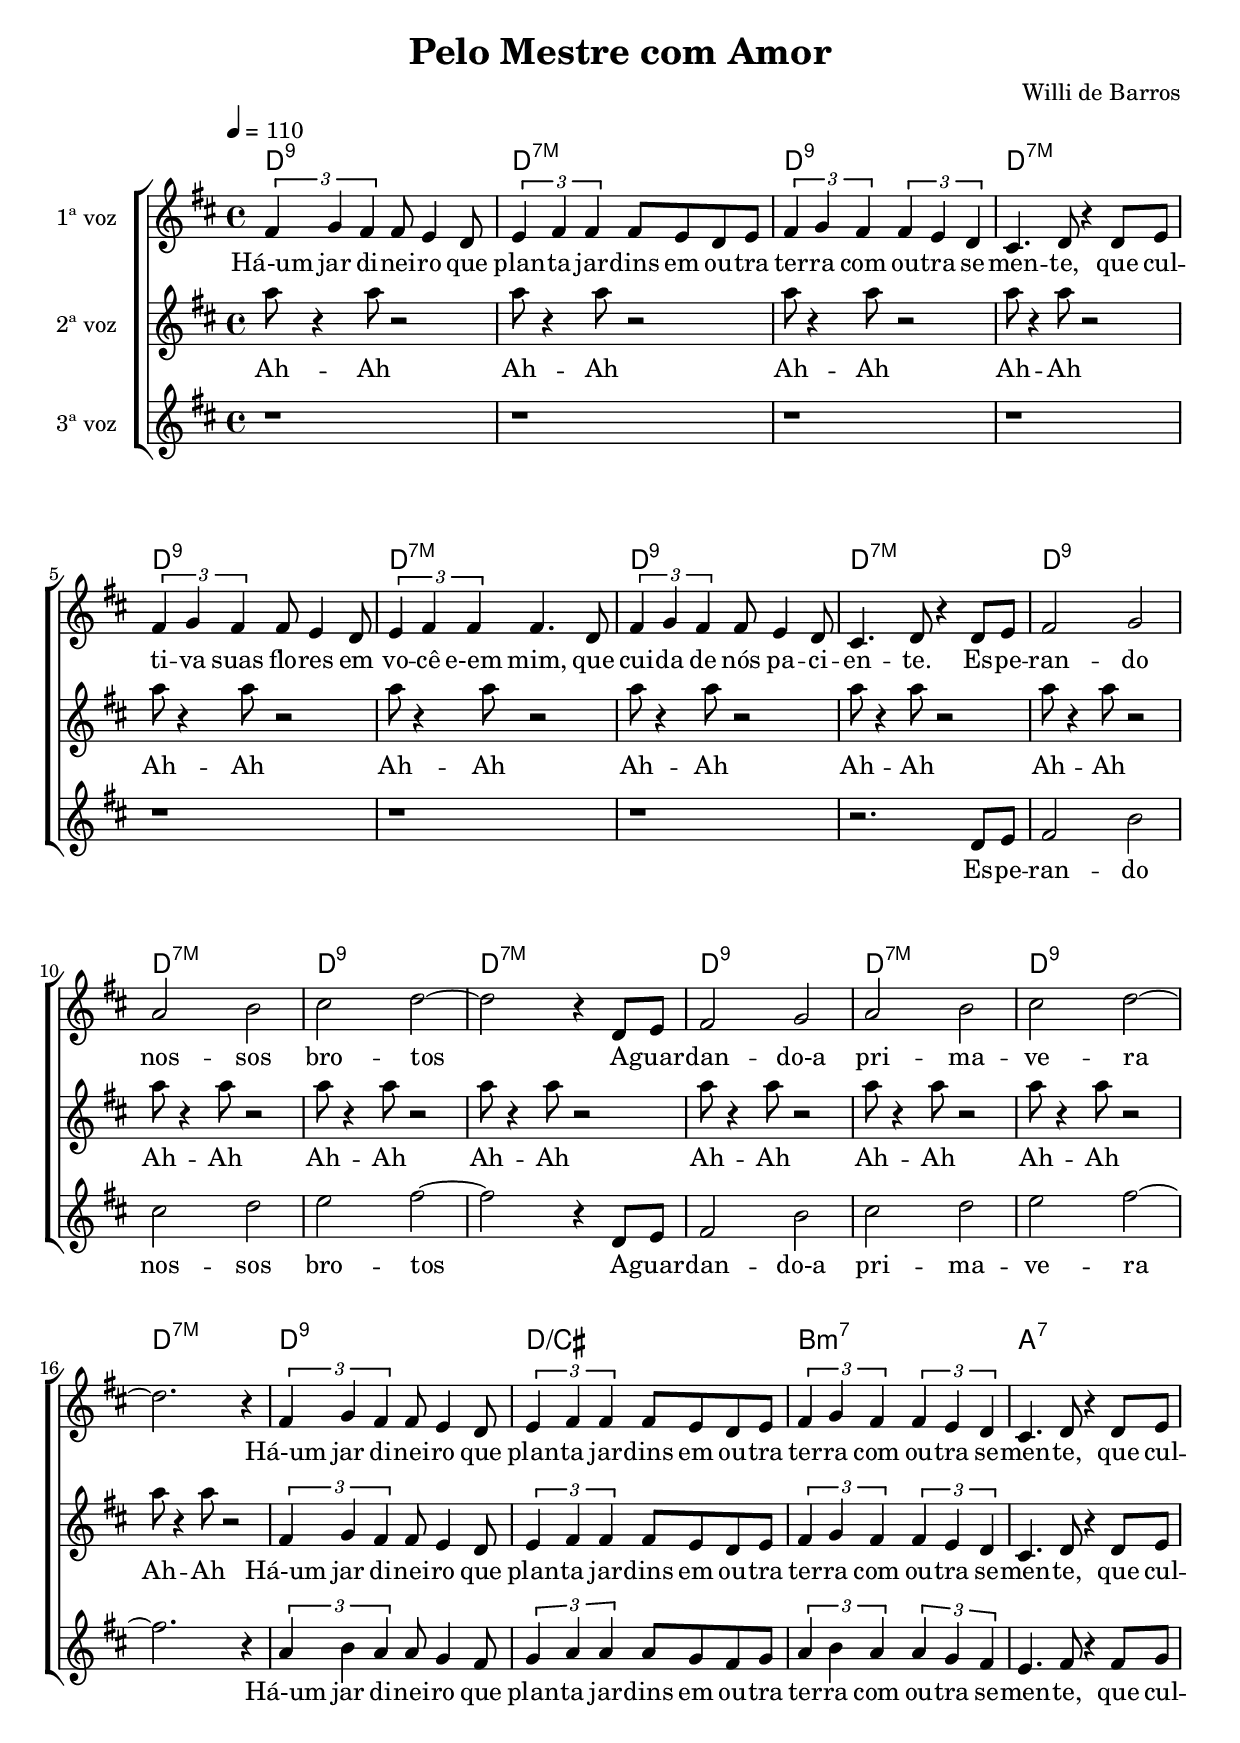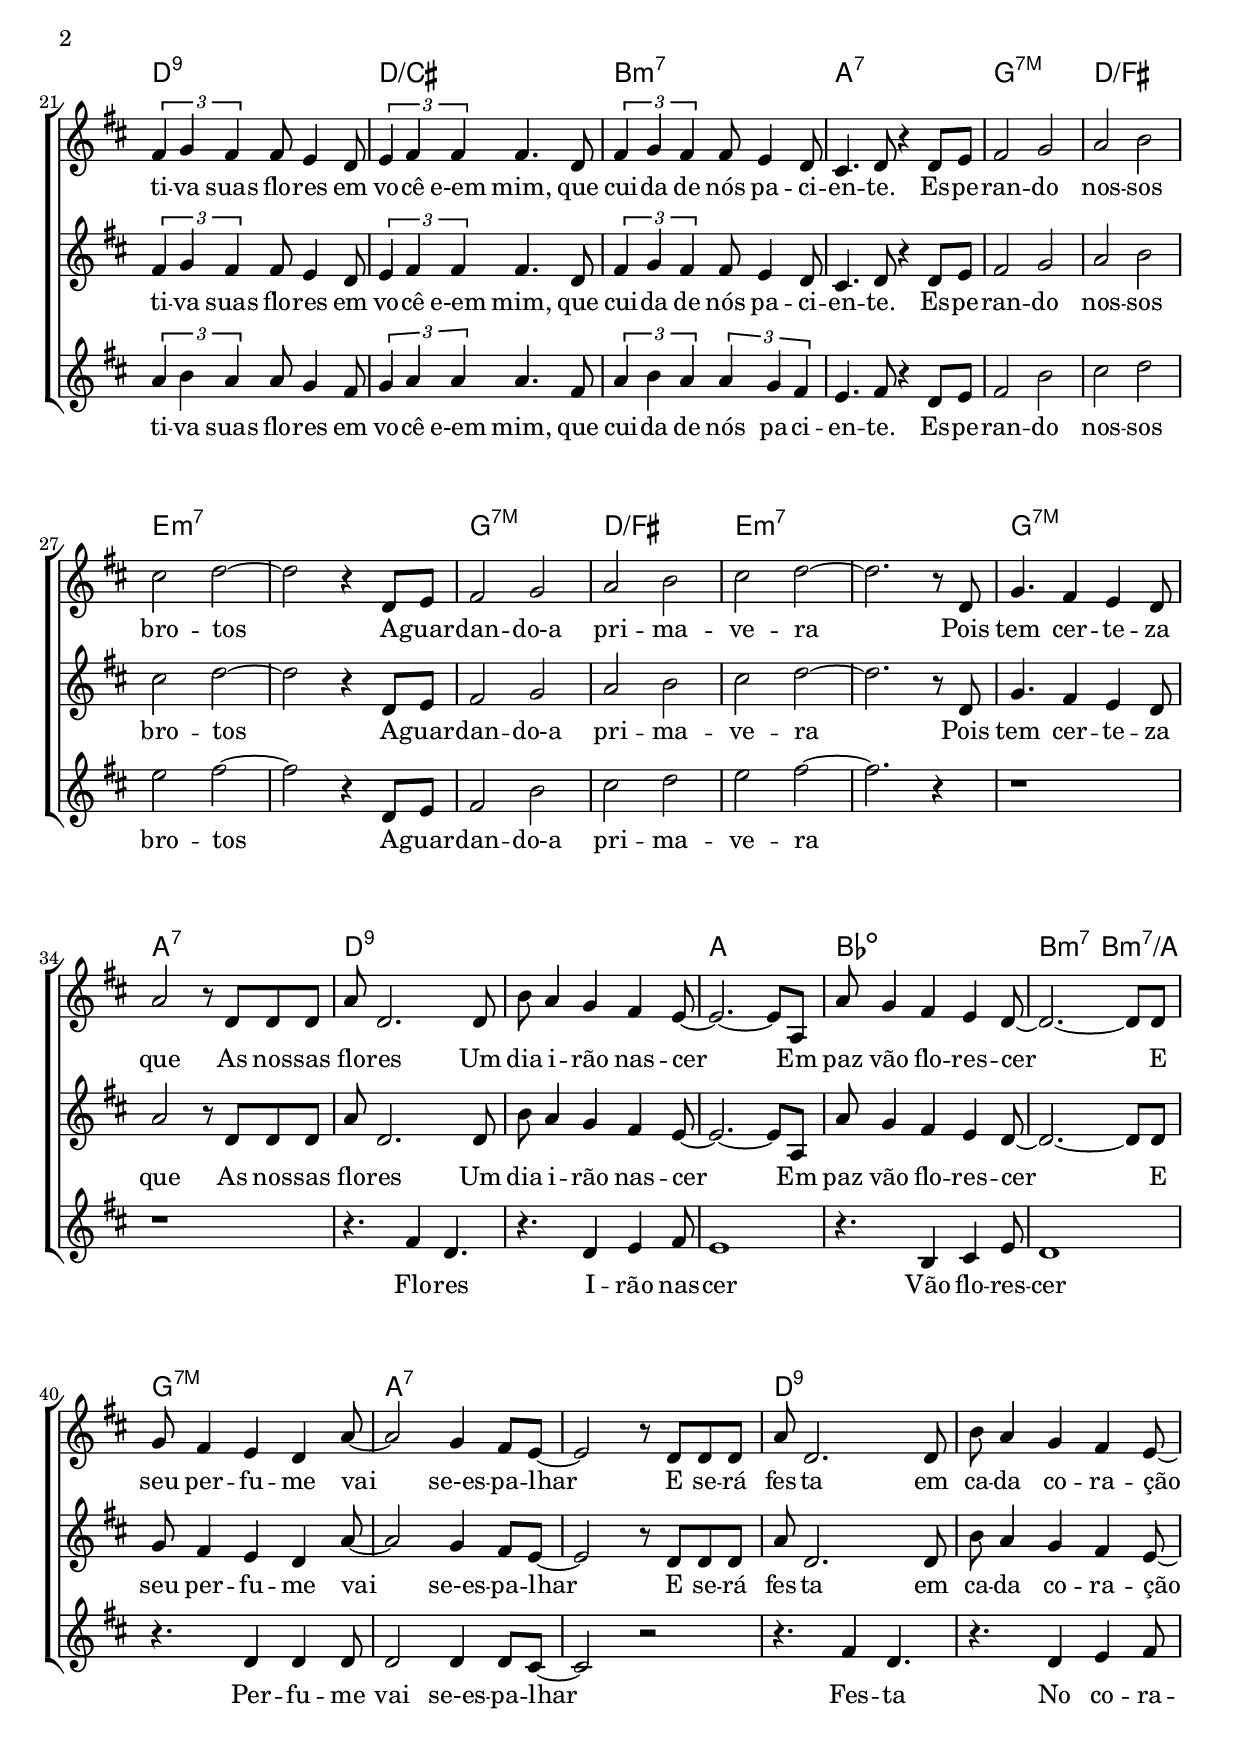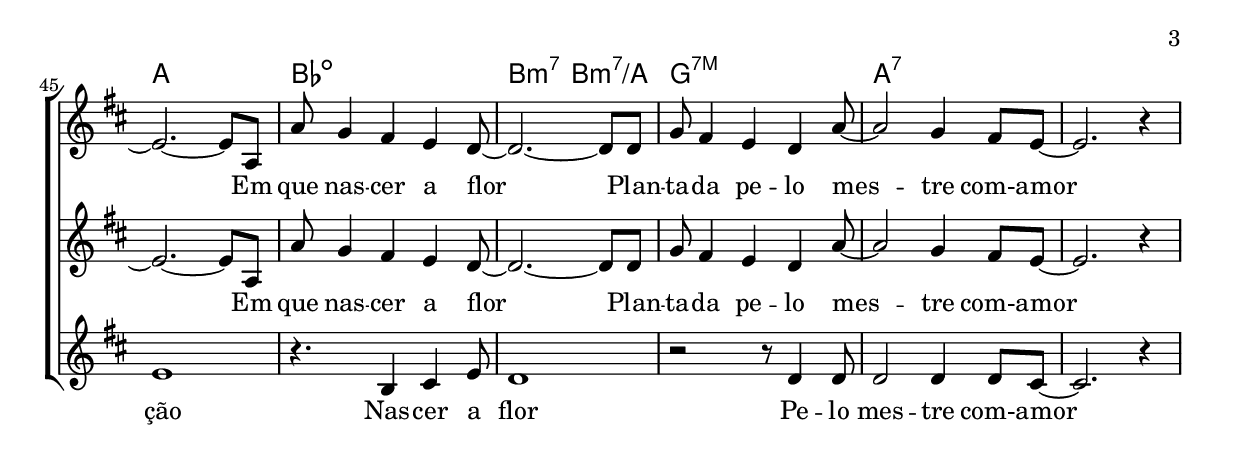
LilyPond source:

\header {
  title = \markup { "Pelo Mestre com Amor" }
  composer = "Willi de Barros"
}

vozetres = \relative c' {
  \key d \major
  \time 4/4
  \tempo 4 = 110
  
  r1 | r1 |r1 | r1 |r1 | r1 |r1 | r2. d8 e8 |
  
  fis2 b2 | cis2 d2 | e2 fis2~ | fis2 r4  d,8 e8 |
  fis2 b2 | cis2 d2 | e2 fis2~ | fis2. r4|
  
  \tuplet 3/2 {a,4 b4 a4} a8 g4 fis8 | \tuplet 3/2 {g4 a4 a4} a8 g8 fis 8 g8 |
  \tuplet 3/2 {a4 b4 a4} \tuplet 3/2 {a4 g4 fis4} | e4. fis8 r4 fis8 g8 |
  
  \tuplet 3/2 {a4 b4 a4} a8 g4 fis8 | \tuplet 3/2 {g4 a4 a4} a4. fis8 |
  \tuplet 3/2 {a4 b4 a4} \tuplet 3/2 {a4 g4 fis4} | e4. fis8 r4 d8 e8 |
  

  fis2 b2 | cis2 d2 | e2 fis2~ | fis2 r4  d,8 e8 |
  fis2 b2 | cis2 d2 | e2 fis2~ | fis2. r4|
  
  r1 | r1 | 
  
  r4. fis,4 d4. | 
  r4. d4 e4 fis8 | e1 |
  r4. b4 cis4 e8 | d1 |
  r4. d4 d4 d8 | d2 d4 d8 cis8~ | cis2 r2 |
  
  r4. fis 4 d4. | 
  r4. d4 e4 fis8 | e1 |
  r4. b4 cis4 e8 | d1 |
  r2 r8 d4 d8 | d2 d4 d8 cis8~ | cis2. r4 |
}
vozedois = \relative c' {
  \key d \major
  \time 4/4
  \tempo 4 = 110

  a''8 r4 a8 r2 | a8 r4 a8 r2 | a8 r4 a8 r2 | a8 r4 a8 r2 |
  a8 r4 a8 r2 | a8 r4 a8 r2 | a8 r4 a8 r2 | a8 r4 a8 r2 |
  a8 r4 a8 r2 | a8 r4 a8 r2 | a8 r4 a8 r2 | a8 r4 a8 r2 |
  a8 r4 a8 r2 | a8 r4 a8 r2 | a8 r4 a8 r2 | a8 r4 a8 r2 |
  
  \tuplet 3/2 {fis,4 g4 fis4} fis8 e4 d8 | \tuplet 3/2 {e4 fis4 fis4} fis8 e8 d8 e8 |
  \tuplet 3/2 {fis4 g4 fis4} \tuplet 3/2 {fis4 e4 d4} | cis4. d8 r4 d8 e8 |
  
  \tuplet 3/2 {fis4 g4 fis4} fis8 e4 d8 | \tuplet 3/2 {e4 fis4 fis4} fis4. d8 |
  \tuplet 3/2 {fis4 g4 fis4} fis8 e4 d8 | cis4. d8 r4 d8 e8 |
  
  fis2 g2 | a2 b2 | cis2 d2~ | d2 r4 d,8 e8 |
  fis2 g2 | a2 b2 | cis2 d2~ | d2. r8  d,8 |

  g4. fis4 e4 d8 | a'2 r8 d,8 d8 d8 |
  
  a'8 d,2. d8 | b'8 a4 g4 fis4 e8~ | e2.~ e8 a,8 |
  a'8 g4 fis4 e4 d8~ | d2.~ d8 d8 | g8 fis4 e4 d4 a'8~ |
  a2 g4 fis8 e8~ | e2 r8 d8 d8 d8 |
  
  a'8 d,2. d8 | b'8 a4 g4 fis4 e8~ | e2.~ e8 a,8 |
  a'8 g4 fis4 e4 d8~ | d2.~ d8 d8 | g8 fis4 e4 d4 a'8~ |
  a2 g4 fis8 e8~ | e2. r4 |
}

melodia = \relative c' {
  \key d \major
  \time 4/4
  \tempo 4 = 110

  \tuplet 3/2 {fis4 g4 fis4} fis8 e4 d8 | \tuplet 3/2 {e4 fis4 fis4} fis8 e8 d8 e8 |
  \tuplet 3/2 {fis4 g4 fis4} \tuplet 3/2 {fis4 e4 d4} | cis4. d8 r4 d8 e8 |
  
  \tuplet 3/2 {fis4 g4 fis4} fis8 e4 d8 | \tuplet 3/2 {e4 fis4 fis4} fis4. d8 |
  \tuplet 3/2 {fis4 g4 fis4} fis8 e4 d8 | cis4. d8 r4 d8 e8 |
  
  fis2 g2 | a2 b2 | cis2 d2~ | d2 r4  d,8 e8 |
  fis2 g2 | a2 b2 | cis2 d2~ | d2. r4|

  
  \tuplet 3/2 {fis,4 g4 fis4} fis8 e4 d8 | \tuplet 3/2 {e4 fis4 fis4} fis8 e8 d8 e8 |
  \tuplet 3/2 {fis4 g4 fis4} \tuplet 3/2 {fis4 e4 d4} | cis4. d8 r4 d8 e8 |
  
  \tuplet 3/2 {fis4 g4 fis4} fis8 e4 d8 | \tuplet 3/2 {e4 fis4 fis4} fis4. d8 |
  \tuplet 3/2 {fis4 g4 fis4} fis8 e4 d8 | cis4. d8 r4 d8 e8 |
  
  fis2 g2 | a2 b2 | cis2 d2~ | d2 r4 d,8 e8 |
  fis2 g2 | a2 b2 | cis2 d2~ | d2. r8  d,8 |

  g4. fis4 e4 d8 | a'2 r8 d,8 d8 d8 |
  
  a'8 d,2. d8 | b'8 a4 g4 fis4 e8~ | e2.~ e8 a,8 |
  a'8 g4 fis4 e4 d8~ | d2.~ d8 d8 | g8 fis4 e4 d4 a'8~ |
  a2 g4 fis8 e8~ | e2 r8 d8 d8 d8 |
  
  a'8 d,2. d8 | b'8 a4 g4 fis4 e8~ | e2.~ e8 a,8 |
  a'8 g4 fis4 e4 d8~ | d2.~ d8 d8 | g8 fis4 e4 d4 a'8~ |
  a2 g4 fis8 e8~ | e2. r4 |
}




letra = \lyricmode {
  Há-um jar di -- nei -- ro que plan -- ta jar -- dins em ou -- tra 
  ter -- ra com ou -- tra se -- men -- te,
  
  que cul -- ti -- va suas flo -- res em vo -- cê e-em mim,
  que cui -- da de nós pa -- ci -- en -- te.
  
  Es -- pe -- ran -- do nos -- sos bro -- tos
  A -- guar -- dan -- do-a pri -- ma -- ve -- ra

  Há-um jar di -- nei -- ro que plan -- ta jar -- dins em ou -- tra 
  ter -- ra com ou -- tra se -- men -- te,
  
  que cul -- ti -- va suas flo -- res em vo -- cê e-em mim,
  que cui -- da de nós pa -- ci -- en -- te.
  
  Es -- pe -- ran -- do nos -- sos bro -- tos
  A -- guar -- dan -- do-a pri -- ma -- ve -- ra
  Pois tem cer -- te -- za que
  
  As nos -- sas flo -- res
  Um dia i -- rão nas -- cer
  Em paz vão flo -- res -- cer
  E seu per -- fu -- me vai se-es -- pa -- lhar

  E se -- rá fes -- ta em ca -- da co -- ra -- ção
  Em que nas -- cer a flor
  Plan -- ta -- da pe -- lo mes -- tre com-a -- mor

}

letravozdois = \lyricmode {
  Ah -- Ah  Ah -- Ah Ah -- Ah Ah -- Ah Ah -- Ah Ah -- Ah Ah -- Ah Ah -- Ah
  Ah -- Ah  Ah -- Ah Ah -- Ah Ah -- Ah Ah -- Ah Ah -- Ah Ah -- Ah Ah -- Ah
  
  Há-um jar di -- nei -- ro que plan -- ta jar -- dins em ou -- tra 
  ter -- ra com ou -- tra se -- men -- te,
  
  que cul -- ti -- va suas flo -- res em vo -- cê e-em mim,
  que cui -- da de nós pa -- ci -- en -- te.
  
  Es -- pe -- ran -- do nos -- sos bro -- tos
  A -- guar -- dan -- do-a pri -- ma -- ve -- ra
  Pois tem cer -- te -- za que
  
  As nos -- sas flo -- res
  Um dia i -- rão nas -- cer
  Em paz vão flo -- res -- cer
  E seu per -- fu -- me vai se-es -- pa -- lhar

  E se -- rá fes -- ta em ca -- da co -- ra -- ção
  Em que nas -- cer a flor
  Plan -- ta -- da pe -- lo mes -- tre com-a -- mor

}

letravoztres = \lyricmode {
  
  Es -- pe -- ran -- do nos -- sos bro -- tos
  A -- guar -- dan -- do-a pri -- ma -- ve -- ra
  
  Há-um jar di -- nei -- ro que plan -- ta jar -- dins em ou -- tra 
  ter -- ra com ou -- tra se -- men -- te,
  
  que cul -- ti -- va suas flo -- res em vo -- cê e-em mim,
  que cui -- da de nós pa -- ci -- en -- te.
  
  
  Es -- pe -- ran -- do nos -- sos bro -- tos
  A -- guar -- dan -- do-a pri -- ma -- ve -- ra
  
  
  
  Flo -- res
  I -- rão nas -- cer
  Vão flo -- res -- cer
  Per -- fu -- me vai se-es -- pa -- lhar

  Fes -- ta 
  No co -- ra -- ção
  Nas -- cer a flor
  Pe -- lo mes -- tre com-a -- mor

}


harmonia = \chordmode {
  \set majorSevenSymbol = \markup { 7M }
  
  
  d1:9 d:maj7 d:9 d:maj7 d:9 d:maj7 d:9 d:maj7 d:9 d:maj7 d:9 d:maj7 d:9 d:maj7 d:9 d:maj7
  
  d:9 d/cis b:m7 a:7 d:9 d/cis b:m7 a:7

  g:maj7 d/fis \repeat percent 2 {e:m7}  g:maj7 d/fis \repeat percent 2 {e:m7}
  
  g:maj7 a:7
  
  \repeat percent 2 {d:9} a bes:dim b2:m7 b:m7/a g1:maj7 \repeat percent 2 {a:7}
   \repeat percent 2 {d:9} a bes:dim b2:m7 b:m7/a g1:maj7 \repeat percent 2 {a:7}
  
}


\score {
    \new ChoirStaff <<
    \new ChordNames {
      \harmonia
    }

    \new Staff <<
      \new Voice = "melodia" { \melodia }
      \lyricsto "melodia" \new Lyrics \letra
      \set Staff.midiInstrument = #"acoustic grand"
      \set Staff.instrumentName = #"1ª voz"
    >>
    
    \new Staff <<
      \new Voice = "vozedois" <<
        \vozedois
        \lyricsto "vozedois" \new Lyrics \letravozdois
        \set Staff.instrumentName = #"2ª voz"

      >>
        >>
    \new Staff <<
      \new Voice = "vozetres" <<
        \vozetres
        \lyricsto "vozetres" \new Lyrics \letravoztres
        \set Staff.instrumentName = #"3ª voz"
      >>
        >>
    
    
    >>
    
  \layout {}
  \midi {}
}
